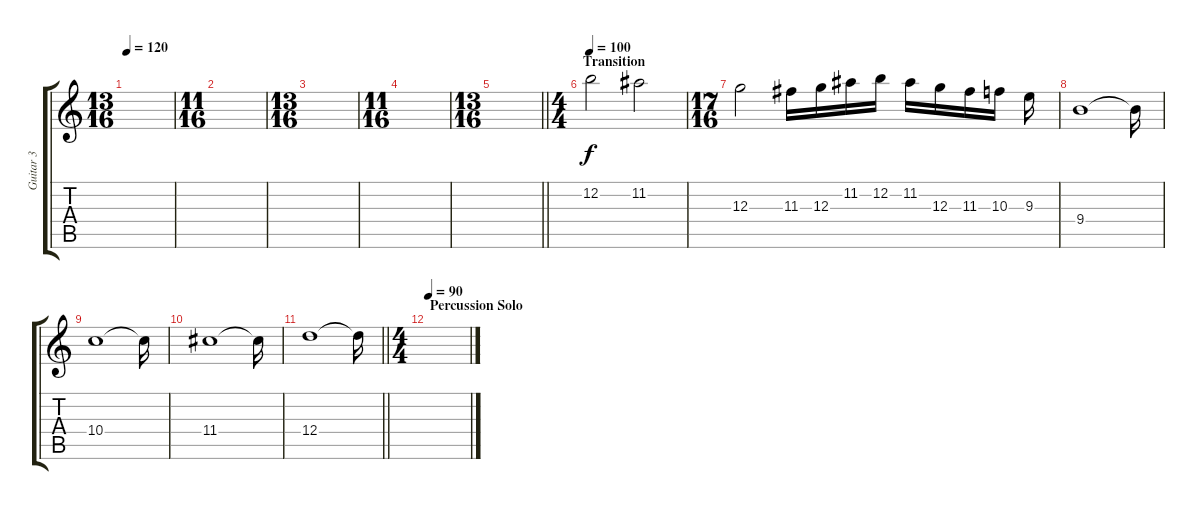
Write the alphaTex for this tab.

\track ("Guitar 3" "Guitar 3") {instrument distortionguitar}
\staff {score tabs}
\tuning (E4 B3 G3 D3 A2 E2) {hide}
\ts (13 16)
\tempo 120
\clef g2
\ks c
|
\ts (11 16)
|
\ts (13 16)
|
\ts (11 16)
|
\ts (13 16)
\barLineRight lightlight
|
\ts (4 4)
\section ("" "Transition")
\tempo 100
12.2.2 11.2.2 |
\ts (17 16)
12.3.2 11.3.16 12.3.16 11.2.16 12.2.16 11.2.16 12.3.16 11.3.16 10.3.16 9.3.16 |
9.4.1 9.4{t}.16 |
10.4.1 10.4{t}.16 |
11.4.1 11.4{t}.16 |
\barLineRight lightlight
12.4.1 12.4{t}.16 |
\ts (4 4)
\section ("" "Percussion Solo")
\tempo 90
